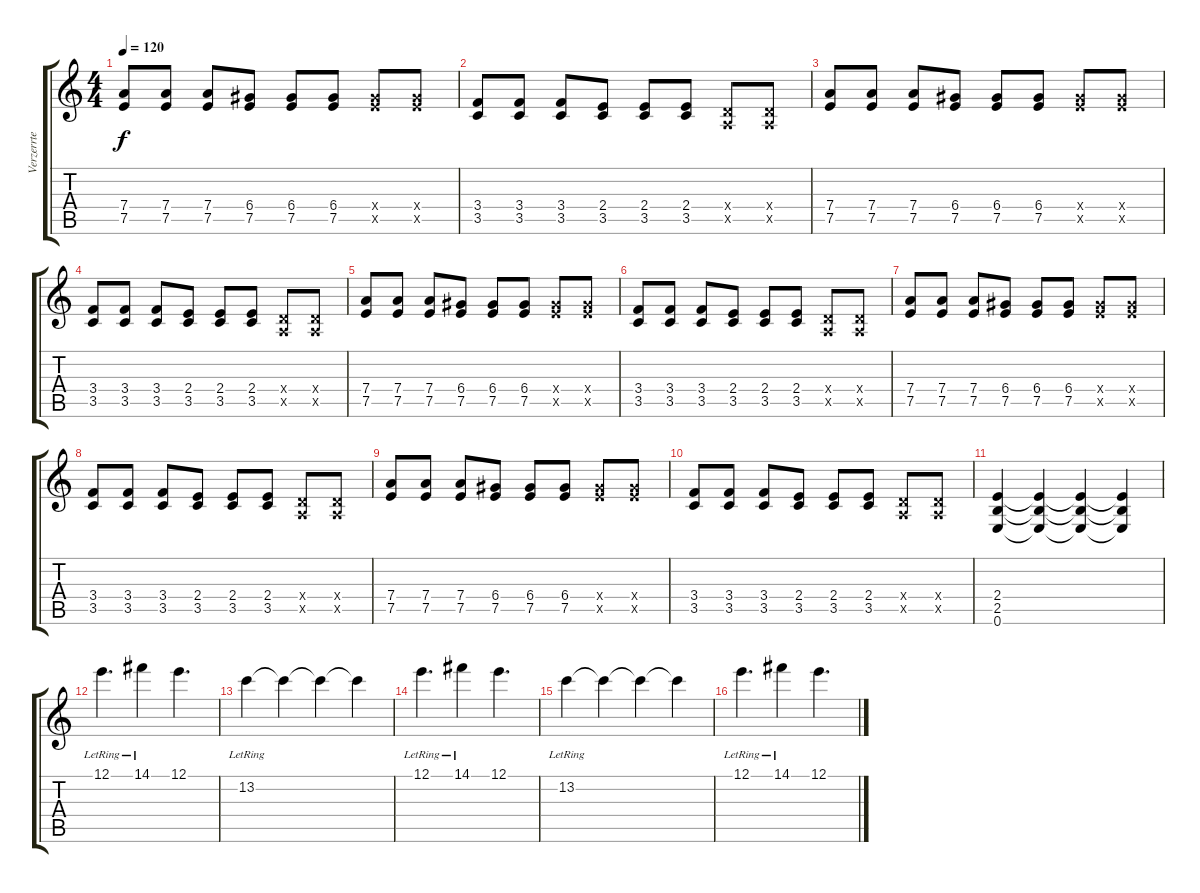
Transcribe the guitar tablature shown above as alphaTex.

\track ("Verzerrte E-Gitarre[Tom Kaulitz]" "Verzerrte ") {instrument distortionguitar}
\staff {score tabs}
\tuning (E4 B3 G3 D3 A2 E2) {hide}
\ts (4 4)
\tempo 120
\clef g2
\ks c
(7.4 7.5).8{dy f} (7.4 7.5).8 (7.4 7.5).8 (6.4 7.5).8 (6.4 7.5).8 (6.4 7.5).8 (6.4{x} 7.5{x}).8 (6.4{x} 7.5{x}).8 |
(3.4 3.5).8 (3.4 3.5).8 (3.4 3.5).8 (2.4 3.5).8 (2.4 3.5).8 (2.4 3.5).8 (0.4{x} 0.5{x}).8 (0.4{x} 0.5{x}).8 |
(7.4 7.5).8 (7.4 7.5).8 (7.4 7.5).8 (6.4 7.5).8 (6.4 7.5).8 (6.4 7.5).8 (6.4{x} 7.5{x}).8 (6.4{x} 7.5{x}).8 |
(3.4 3.5).8 (3.4 3.5).8 (3.4 3.5).8 (2.4 3.5).8 (2.4 3.5).8 (2.4 3.5).8 (0.4{x} 0.5{x}).8 (0.4{x} 0.5{x}).8 |
(7.4 7.5).8 (7.4 7.5).8 (7.4 7.5).8 (6.4 7.5).8 (6.4 7.5).8 (6.4 7.5).8 (6.4{x} 7.5{x}).8 (6.4{x} 7.5{x}).8 |
(3.4 3.5).8 (3.4 3.5).8 (3.4 3.5).8 (2.4 3.5).8 (2.4 3.5).8 (2.4 3.5).8 (0.4{x} 0.5{x}).8 (0.4{x} 0.5{x}).8 |
(7.4 7.5).8 (7.4 7.5).8 (7.4 7.5).8 (6.4 7.5).8 (6.4 7.5).8 (6.4 7.5).8 (6.4{x} 7.5{x}).8 (6.4{x} 7.5{x}).8 |
(3.4 3.5).8 (3.4 3.5).8 (3.4 3.5).8 (2.4 3.5).8 (2.4 3.5).8 (2.4 3.5).8 (0.4{x} 0.5{x}).8 (0.4{x} 0.5{x}).8 |
(7.4 7.5).8 (7.4 7.5).8 (7.4 7.5).8 (6.4 7.5).8 (6.4 7.5).8 (6.4 7.5).8 (6.4{x} 7.5{x}).8 (6.4{x} 7.5{x}).8 |
(3.4 3.5).8 (3.4 3.5).8 (3.4 3.5).8 (2.4 3.5).8 (2.4 3.5).8 (2.4 3.5).8 (0.4{x} 0.5{x}).8 (0.4{x} 0.5{x}).8 |
(2.4 2.5 0.6).4 (2.4{t} 2.5{t} 0.6{t}).4 (2.4{t} 2.5{t} 0.6{t}).4 (2.4{t} 2.5{t} 0.6{t}).4 |
12.1{lr}.4{d volume 13} 14.1{lr}.4 12.1.4{d} |
13.2{lr}.4 13.2{t}.4 13.2{t}.4 13.2{t}.4 |
12.1{lr}.4{d} 14.1{lr}.4 12.1.4{d} |
13.2{lr}.4 13.2{t}.4 13.2{t}.4 13.2{t}.4 |
12.1{lr}.4{d} 14.1{lr}.4 12.1.4{d}
